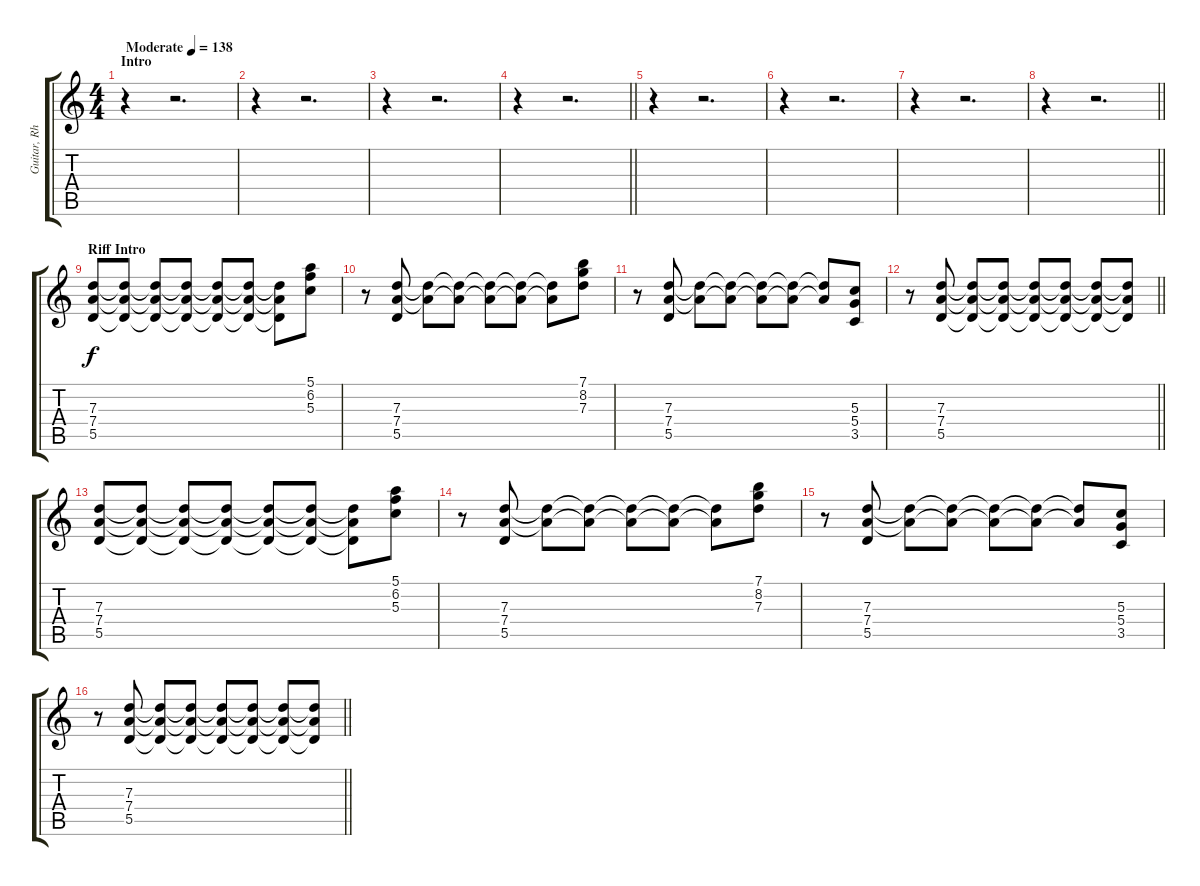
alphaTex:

\track ("Guitar, Rhythm" "Guitar, Rh") {instrument overdrivenguitar}
\staff {score tabs}
\tuning (E4 B3 G3 D3 A2 E2) {hide}
\ts (4 4)
\section ("" "Intro")
\tempo (138 "Moderate")
\clef g2
\ks c
r.4{dy f instrument overdrivenguitar} r.2{d} |
r.4 r.2{d} |
r.4 r.2{d} |
\barLineRight lightlight
r.4 r.2{d} |
r.4 r.2{d} |
r.4 r.2{d} |
r.4 r.2{d} |
\barLineRight lightlight
r.4 r.2{d} |
\section ("" "Riff Intro")
(7.3 7.4 5.5).8 (7.3{t} 7.4{t} 5.5{t}).8 (7.3{t} 7.4{t} 5.5{t}).8 (7.3{t} 7.4{t} 5.5{t}).8 (7.3{t} 7.4{t} 5.5{t}).8 (7.3{t} 7.4{t} 5.5{t}).8 (7.3{t} 7.4{t} 5.5{t}).8 (5.1 6.2 5.3).8 |
r.8 (7.3 7.4 5.5).8 (7.3{t} 7.4{t}).8 (7.3{t} 7.4{t}).8 (7.3{t} 7.4{t}).8 (7.3{t} 7.4{t}).8 (7.3{t} 7.4{t}).8 (7.1 8.2 7.3).8 |
r.8 (7.3 7.4 5.5).8 (7.3{t} 7.4{t}).8 (7.3{t} 7.4{t}).8 (7.3{t} 7.4{t}).8 (7.3{t} 7.4{t}).8 (7.3{t} 7.4{t}).8 (5.3 5.4 3.5).8 |
\barLineRight lightlight
r.8 (7.3 7.4 5.5).8 (7.3{t} 7.4{t} 5.5{t}).8 (7.3{t} 7.4{t} 5.5{t}).8 (7.3{t} 7.4{t} 5.5{t}).8 (7.3{t} 7.4{t} 5.5{t}).8 (7.3{t} 7.4{t} 5.5{t}).8 (7.3{t} 7.4{t} 5.5{t}).8 |
(7.3 7.4 5.5).8 (7.3{t} 7.4{t} 5.5{t}).8 (7.3{t} 7.4{t} 5.5{t}).8 (7.3{t} 7.4{t} 5.5{t}).8 (7.3{t} 7.4{t} 5.5{t}).8 (7.3{t} 7.4{t} 5.5{t}).8 (7.3{t} 7.4{t} 5.5{t}).8 (5.1 6.2 5.3).8 |
r.8 (7.3 7.4 5.5).8 (7.3{t} 7.4{t}).8 (7.3{t} 7.4{t}).8 (7.3{t} 7.4{t}).8 (7.3{t} 7.4{t}).8 (7.3{t} 7.4{t}).8 (7.1 8.2 7.3).8 |
r.8 (7.3 7.4 5.5).8 (7.3{t} 7.4{t}).8 (7.3{t} 7.4{t}).8 (7.3{t} 7.4{t}).8 (7.3{t} 7.4{t}).8 (7.3{t} 7.4{t}).8 (5.3 5.4 3.5).8 |
\barLineRight lightlight
r.8 (7.3 7.4 5.5).8 (7.3{t} 7.4{t} 5.5{t}).8 (7.3{t} 7.4{t} 5.5{t}).8 (7.3{t} 7.4{t} 5.5{t}).8 (7.3{t} 7.4{t} 5.5{t}).8 (7.3{t} 7.4{t} 5.5{t}).8 (7.3{t} 7.4{t} 5.5{t}).8
